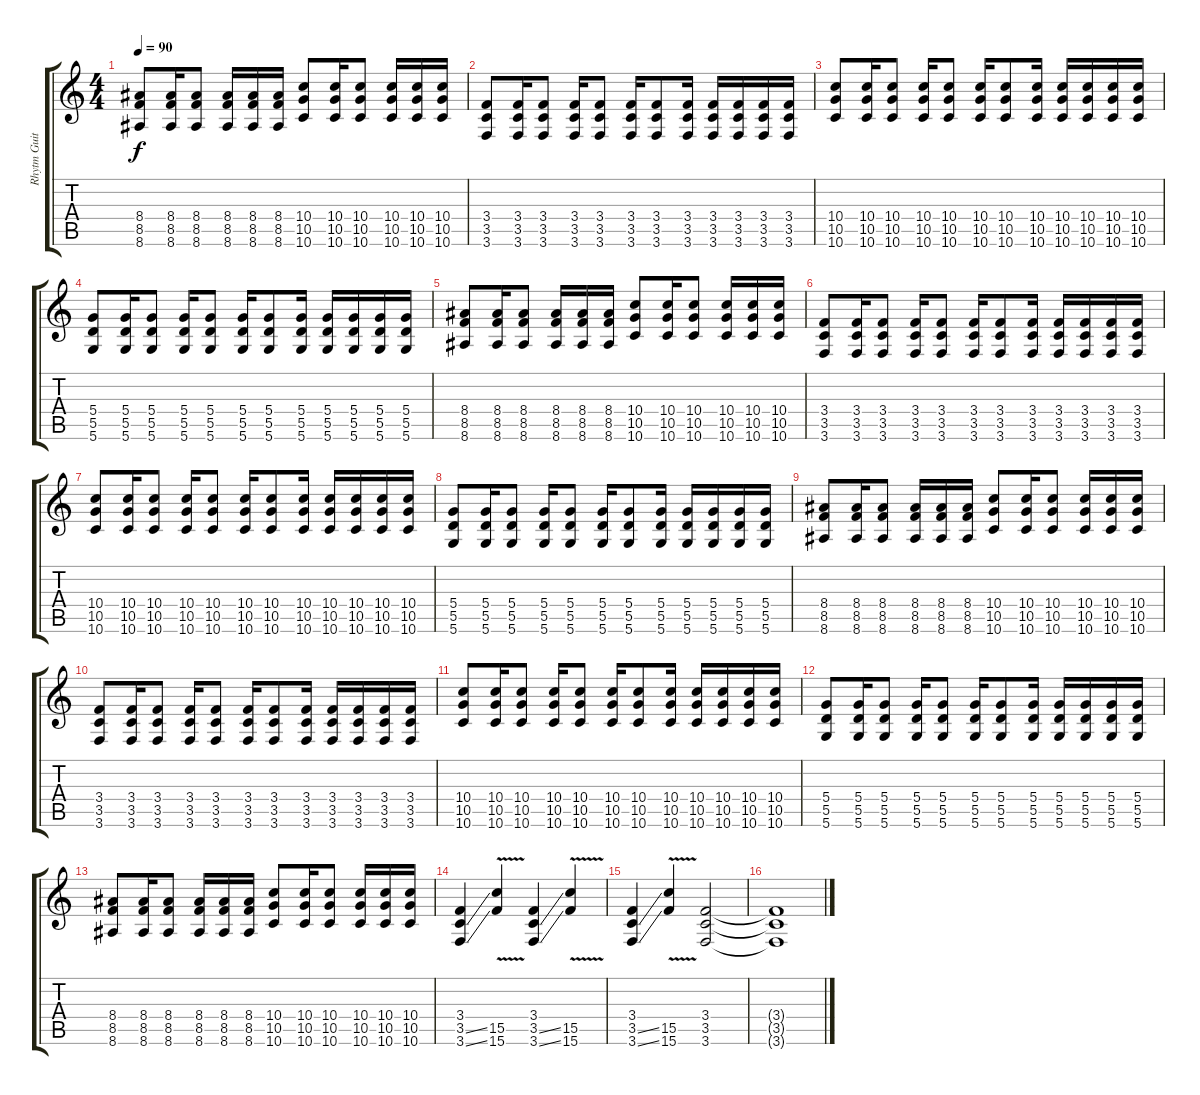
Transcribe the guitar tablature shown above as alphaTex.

\track ("Rhytm Guitar" "Rhytm Guit") {instrument overdrivenguitar}
\staff {score tabs}
\tuning (E4 B3 G3 D3 A2 D2) {hide}
\ts (4 4)
\tempo 90
\clef g2
\ks c
(8.4 8.5 8.6).8{dy f} (8.4 8.5 8.6).16 (8.4 8.5 8.6).8 (8.4 8.5 8.6).16 (8.4 8.5 8.6).16 (8.4 8.5 8.6).16 (10.4 10.5 10.6).8 (10.4 10.5 10.6).16 (10.4 10.5 10.6).8 (10.4 10.5 10.6).16 (10.4 10.5 10.6).16 (10.4 10.5 10.6).16 |
(3.4 3.5 3.6).8 (3.4 3.5 3.6).16 (3.4 3.5 3.6).8 (3.4 3.5 3.6).16 (3.4 3.5 3.6).8 (3.4 3.5 3.6).16 (3.4 3.5 3.6).8 (3.4 3.5 3.6).16 (3.4 3.5 3.6).16 (3.4 3.5 3.6).16 (3.4 3.5 3.6).16 (3.4 3.5 3.6).16 |
(10.4 10.5 10.6).8 (10.4 10.5 10.6).16 (10.4 10.5 10.6).8 (10.4 10.5 10.6).16 (10.4 10.5 10.6).8 (10.4 10.5 10.6).16 (10.4 10.5 10.6).8 (10.4 10.5 10.6).16 (10.4 10.5 10.6).16 (10.4 10.5 10.6).16 (10.4 10.5 10.6).16 (10.4 10.5 10.6).16 |
(5.4 5.5 5.6).8 (5.4 5.5 5.6).16 (5.4 5.5 5.6).8 (5.4 5.5 5.6).16 (5.4 5.5 5.6).8 (5.4 5.5 5.6).16 (5.4 5.5 5.6).8 (5.4 5.5 5.6).16 (5.4 5.5 5.6).16 (5.4 5.5 5.6).16 (5.4 5.5 5.6).16 (5.4 5.5 5.6).16 |
(8.4 8.5 8.6).8 (8.4 8.5 8.6).16 (8.4 8.5 8.6).8 (8.4 8.5 8.6).16 (8.4 8.5 8.6).16 (8.4 8.5 8.6).16 (10.4 10.5 10.6).8 (10.4 10.5 10.6).16 (10.4 10.5 10.6).8 (10.4 10.5 10.6).16 (10.4 10.5 10.6).16 (10.4 10.5 10.6).16 |
(3.4 3.5 3.6).8 (3.4 3.5 3.6).16 (3.4 3.5 3.6).8 (3.4 3.5 3.6).16 (3.4 3.5 3.6).8 (3.4 3.5 3.6).16 (3.4 3.5 3.6).8 (3.4 3.5 3.6).16 (3.4 3.5 3.6).16 (3.4 3.5 3.6).16 (3.4 3.5 3.6).16 (3.4 3.5 3.6).16 |
(10.4 10.5 10.6).8 (10.4 10.5 10.6).16 (10.4 10.5 10.6).8 (10.4 10.5 10.6).16 (10.4 10.5 10.6).8 (10.4 10.5 10.6).16 (10.4 10.5 10.6).8 (10.4 10.5 10.6).16 (10.4 10.5 10.6).16 (10.4 10.5 10.6).16 (10.4 10.5 10.6).16 (10.4 10.5 10.6).16 |
(5.4 5.5 5.6).8 (5.4 5.5 5.6).16 (5.4 5.5 5.6).8 (5.4 5.5 5.6).16 (5.4 5.5 5.6).8 (5.4 5.5 5.6).16 (5.4 5.5 5.6).8 (5.4 5.5 5.6).16 (5.4 5.5 5.6).16 (5.4 5.5 5.6).16 (5.4 5.5 5.6).16 (5.4 5.5 5.6).16 |
(8.4 8.5 8.6).8 (8.4 8.5 8.6).16 (8.4 8.5 8.6).8 (8.4 8.5 8.6).16 (8.4 8.5 8.6).16 (8.4 8.5 8.6).16 (10.4 10.5 10.6).8 (10.4 10.5 10.6).16 (10.4 10.5 10.6).8 (10.4 10.5 10.6).16 (10.4 10.5 10.6).16 (10.4 10.5 10.6).16 |
(3.4 3.5 3.6).8 (3.4 3.5 3.6).16 (3.4 3.5 3.6).8 (3.4 3.5 3.6).16 (3.4 3.5 3.6).8 (3.4 3.5 3.6).16 (3.4 3.5 3.6).8 (3.4 3.5 3.6).16 (3.4 3.5 3.6).16 (3.4 3.5 3.6).16 (3.4 3.5 3.6).16 (3.4 3.5 3.6).16 |
(10.4 10.5 10.6).8 (10.4 10.5 10.6).16 (10.4 10.5 10.6).8 (10.4 10.5 10.6).16 (10.4 10.5 10.6).8 (10.4 10.5 10.6).16 (10.4 10.5 10.6).8 (10.4 10.5 10.6).16 (10.4 10.5 10.6).16 (10.4 10.5 10.6).16 (10.4 10.5 10.6).16 (10.4 10.5 10.6).16 |
(5.4 5.5 5.6).8 (5.4 5.5 5.6).16 (5.4 5.5 5.6).8 (5.4 5.5 5.6).16 (5.4 5.5 5.6).8 (5.4 5.5 5.6).16 (5.4 5.5 5.6).8 (5.4 5.5 5.6).16 (5.4 5.5 5.6).16 (5.4 5.5 5.6).16 (5.4 5.5 5.6).16 (5.4 5.5 5.6).16 |
(8.4 8.5 8.6).8 (8.4 8.5 8.6).16 (8.4 8.5 8.6).8 (8.4 8.5 8.6).16 (8.4 8.5 8.6).16 (8.4 8.5 8.6).16 (10.4 10.5 10.6).8 (10.4 10.5 10.6).16 (10.4 10.5 10.6).8 (10.4 10.5 10.6).16 (10.4 10.5 10.6).16 (10.4 10.5 10.6).16 |
(3.4 3.5{ss} 3.6{ss}).4 (15.5{v} 15.6{v}).4 (3.4 3.5{ss} 3.6{ss}).4 (15.5{v} 15.6{v}).4 |
(3.4 3.5{ss} 3.6{ss}).4 (15.5{v} 15.6{v}).4 (3.4 3.5 3.6).2 |
(3.4{t} 3.5{t} 3.6{t}).1
